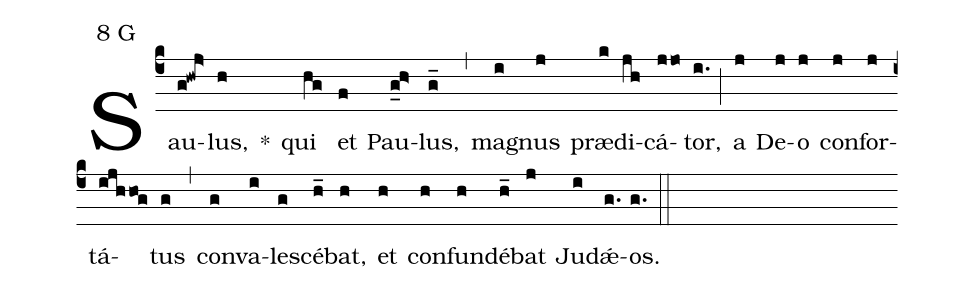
mode:8 G;
%%
(c4) Sau(g!hwj>)lus,(h) *() qui(hg) et(f) Pau(g_h>)lus,(g_) (,) ma(i)gnus(j) præ(k)di(jh)cá(jjo)tor,(i.) (;) a(j) De(j)o(j) con(j)for(j)tá(ijhhog)tus(g) (,) con(g)va(i)le(g)scé(h_)bat,(h) et(h) con(h)fun(h)dé(h_)bat(j) Ju(i)dǽ(g.)os.(g.) (::)
